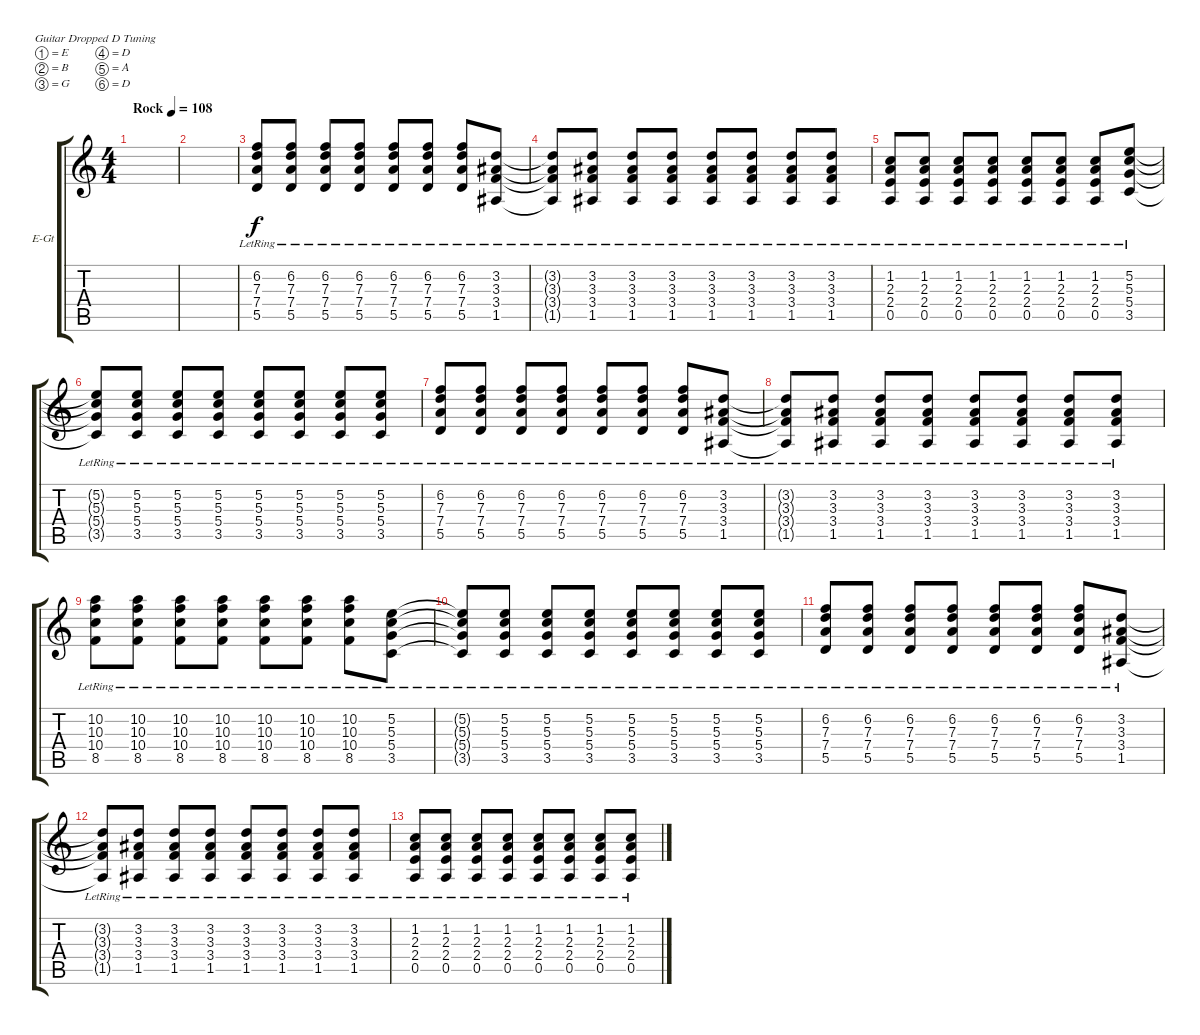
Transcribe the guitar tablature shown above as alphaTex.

\bracketExtendMode groupsimilarinstruments
\firstSystemTrackNameOrientation horizontal
\otherSystemsTrackNameOrientation horizontal
\track ("Electric Guitar" "E-Gt") {instrument electricguitarclean}
\staff {score tabs}
\tuning (E4 B3 G3 D3 A2 D2)
\ts (4 4)
\beaming (8 2 2 2 2)
\tempo (108 "Rock")
\clef g2
\scale
0.487395
\ks c
|
\scale
0.256303 |
\scale
0.256303 (6.2{lr} 7.3{lr} 7.4{lr} 5.5{lr}).8 (6.2{lr} 7.3{lr} 7.4{lr} 5.5{lr}).8 (6.2{lr} 7.3{lr} 7.4{lr} 5.5{lr}).8 (6.2{lr} 7.3{lr} 7.4{lr} 5.5{lr}).8 (6.2{lr} 7.3{lr} 7.4{lr} 5.5{lr}).8 (6.2{lr} 7.3{lr} 7.4{lr} 5.5{lr}).8 (6.2{lr} 7.3{lr} 7.4{lr} 5.5{lr}).8 (3.2{lr} 3.3{lr} 3.4{lr} 1.5{lr}).8 |
\scale
0.333333 (3.2{lr t} 3.3{lr t} 3.4{lr t} 1.5{lr t}).8 (3.2{lr} 3.3{lr} 3.4{lr} 1.5{lr}).8 (3.2{lr} 3.3{lr} 3.4{lr} 1.5{lr}).8 (3.2{lr} 3.3{lr} 3.4{lr} 1.5{lr}).8 (3.2{lr} 3.3{lr} 3.4{lr} 1.5{lr}).8 (3.2{lr} 3.3{lr} 3.4{lr} 1.5{lr}).8 (3.2{lr} 3.3{lr} 3.4{lr} 1.5{lr}).8 (3.2{lr} 3.3{lr} 3.4{lr} 1.5{lr}).8 |
\scale
0.333333 (1.2{lr} 2.3{lr} 2.4{lr} 0.5{lr}).8 (1.2{lr} 2.3{lr} 2.4{lr} 0.5{lr}).8 (1.2{lr} 2.3{lr} 2.4{lr} 0.5{lr}).8 (1.2{lr} 2.3{lr} 2.4{lr} 0.5{lr}).8 (1.2{lr} 2.3{lr} 2.4{lr} 0.5{lr}).8 (1.2{lr} 2.3{lr} 2.4{lr} 0.5{lr}).8 (1.2{lr} 2.3{lr} 2.4{lr} 0.5{lr}).8 (5.2{lr} 5.3{lr} 5.4{lr} 3.5{lr}).8 |
\scale
0.333333 (5.2{lr t} 5.3{lr t} 5.4{lr t} 3.5{lr t}).8 (5.2{lr} 5.3{lr} 5.4{lr} 3.5{lr}).8 (5.2{lr} 5.3{lr} 5.4{lr} 3.5{lr}).8 (5.2{lr} 5.3{lr} 5.4{lr} 3.5{lr}).8 (5.2{lr} 5.3{lr} 5.4{lr} 3.5{lr}).8 (5.2{lr} 5.3{lr} 5.4{lr} 3.5{lr}).8 (5.2{lr} 5.3{lr} 5.4{lr} 3.5{lr}).8 (5.2{lr} 5.3{lr} 5.4{lr} 3.5{lr}).8 |
\scale
0.333333 (6.2{lr} 7.3{lr} 7.4{lr} 5.5{lr}).8 (6.2{lr} 7.3{lr} 7.4{lr} 5.5{lr}).8 (6.2{lr} 7.3{lr} 7.4{lr} 5.5{lr}).8 (6.2{lr} 7.3{lr} 7.4{lr} 5.5{lr}).8 (6.2{lr} 7.3{lr} 7.4{lr} 5.5{lr}).8 (6.2{lr} 7.3{lr} 7.4{lr} 5.5{lr}).8 (6.2{lr} 7.3{lr} 7.4{lr} 5.5{lr}).8 (3.2{lr} 3.3{lr} 3.4{lr} 1.5{lr}).8 |
\scale
0.333333 (3.2{lr t} 3.3{lr t} 3.4{lr t} 1.5{lr t}).8 (3.2{lr} 3.3{lr} 3.4{lr} 1.5{lr}).8 (3.2{lr} 3.3{lr} 3.4{lr} 1.5{lr}).8 (3.2{lr} 3.3{lr} 3.4{lr} 1.5{lr}).8 (3.2{lr} 3.3{lr} 3.4{lr} 1.5{lr}).8 (3.2{lr} 3.3{lr} 3.4{lr} 1.5{lr}).8 (3.2{lr} 3.3{lr} 3.4{lr} 1.5{lr}).8 (3.2{lr} 3.3{lr} 3.4{lr} 1.5{lr}).8 |
\scale
0.333333 (10.2{lr} 10.3{lr} 10.4{lr} 8.5{lr}).8 (10.2{lr} 10.3{lr} 10.4{lr} 8.5{lr}).8 (10.2{lr} 10.3{lr} 10.4{lr} 8.5{lr}).8 (10.2{lr} 10.3{lr} 10.4{lr} 8.5{lr}).8 (10.2{lr} 10.3{lr} 10.4{lr} 8.5{lr}).8 (10.2{lr} 10.3{lr} 10.4{lr} 8.5{lr}).8 (10.2{lr} 10.3{lr} 10.4{lr} 8.5{lr}).8 (5.2{lr} 5.3{lr} 5.4{lr} 3.5{lr}).8 |
\scale
0.333333 (5.2{lr t} 5.3{lr t} 5.4{lr t} 3.5{lr t}).8 (5.2{lr} 5.3{lr} 5.4{lr} 3.5{lr}).8 (5.2{lr} 5.3{lr} 5.4{lr} 3.5{lr}).8 (5.2{lr} 5.3{lr} 5.4{lr} 3.5{lr}).8 (5.2{lr} 5.3{lr} 5.4{lr} 3.5{lr}).8 (5.2{lr} 5.3{lr} 5.4{lr} 3.5{lr}).8 (5.2{lr} 5.3{lr} 5.4{lr} 3.5{lr}).8 (5.2{lr} 5.3{lr} 5.4{lr} 3.5{lr}).8 |
\scale
0.333333 (6.2{lr} 7.3{lr} 7.4{lr} 5.5{lr}).8 (6.2{lr} 7.3{lr} 7.4{lr} 5.5{lr}).8 (6.2{lr} 7.3{lr} 7.4{lr} 5.5{lr}).8 (6.2{lr} 7.3{lr} 7.4{lr} 5.5{lr}).8 (6.2{lr} 7.3{lr} 7.4{lr} 5.5{lr}).8 (6.2{lr} 7.3{lr} 7.4{lr} 5.5{lr}).8 (6.2{lr} 7.3{lr} 7.4{lr} 5.5{lr}).8 (3.2{lr} 3.3{lr} 3.4{lr} 1.5{lr}).8 |
\scale
0.333333 (3.2{lr t} 3.3{lr t} 3.4{lr t} 1.5{lr t}).8 (3.2{lr} 3.3{lr} 3.4{lr} 1.5{lr}).8 (3.2{lr} 3.3{lr} 3.4{lr} 1.5{lr}).8 (3.2{lr} 3.3{lr} 3.4{lr} 1.5{lr}).8 (3.2{lr} 3.3{lr} 3.4{lr} 1.5{lr}).8 (3.2{lr} 3.3{lr} 3.4{lr} 1.5{lr}).8 (3.2{lr} 3.3{lr} 3.4{lr} 1.5{lr}).8 (3.2{lr} 3.3{lr} 3.4{lr} 1.5{lr}).8 |
\scale
0.333333 (1.2{lr} 2.3{lr} 2.4{lr} 0.5{lr}).8 (1.2{lr} 2.3{lr} 2.4{lr} 0.5{lr}).8 (1.2{lr} 2.3{lr} 2.4{lr} 0.5{lr}).8 (1.2{lr} 2.3{lr} 2.4{lr} 0.5{lr}).8 (1.2{lr} 2.3{lr} 2.4{lr} 0.5{lr}).8 (1.2{lr} 2.3{lr} 2.4{lr} 0.5{lr}).8 (1.2{lr} 2.3{lr} 2.4{lr} 0.5{lr}).8 (1.2{lr} 2.3{lr} 2.4{lr} 0.5{lr}).8 |
\scale
0.333333 |
\scale
0.333333 |
\scale
0.333333
